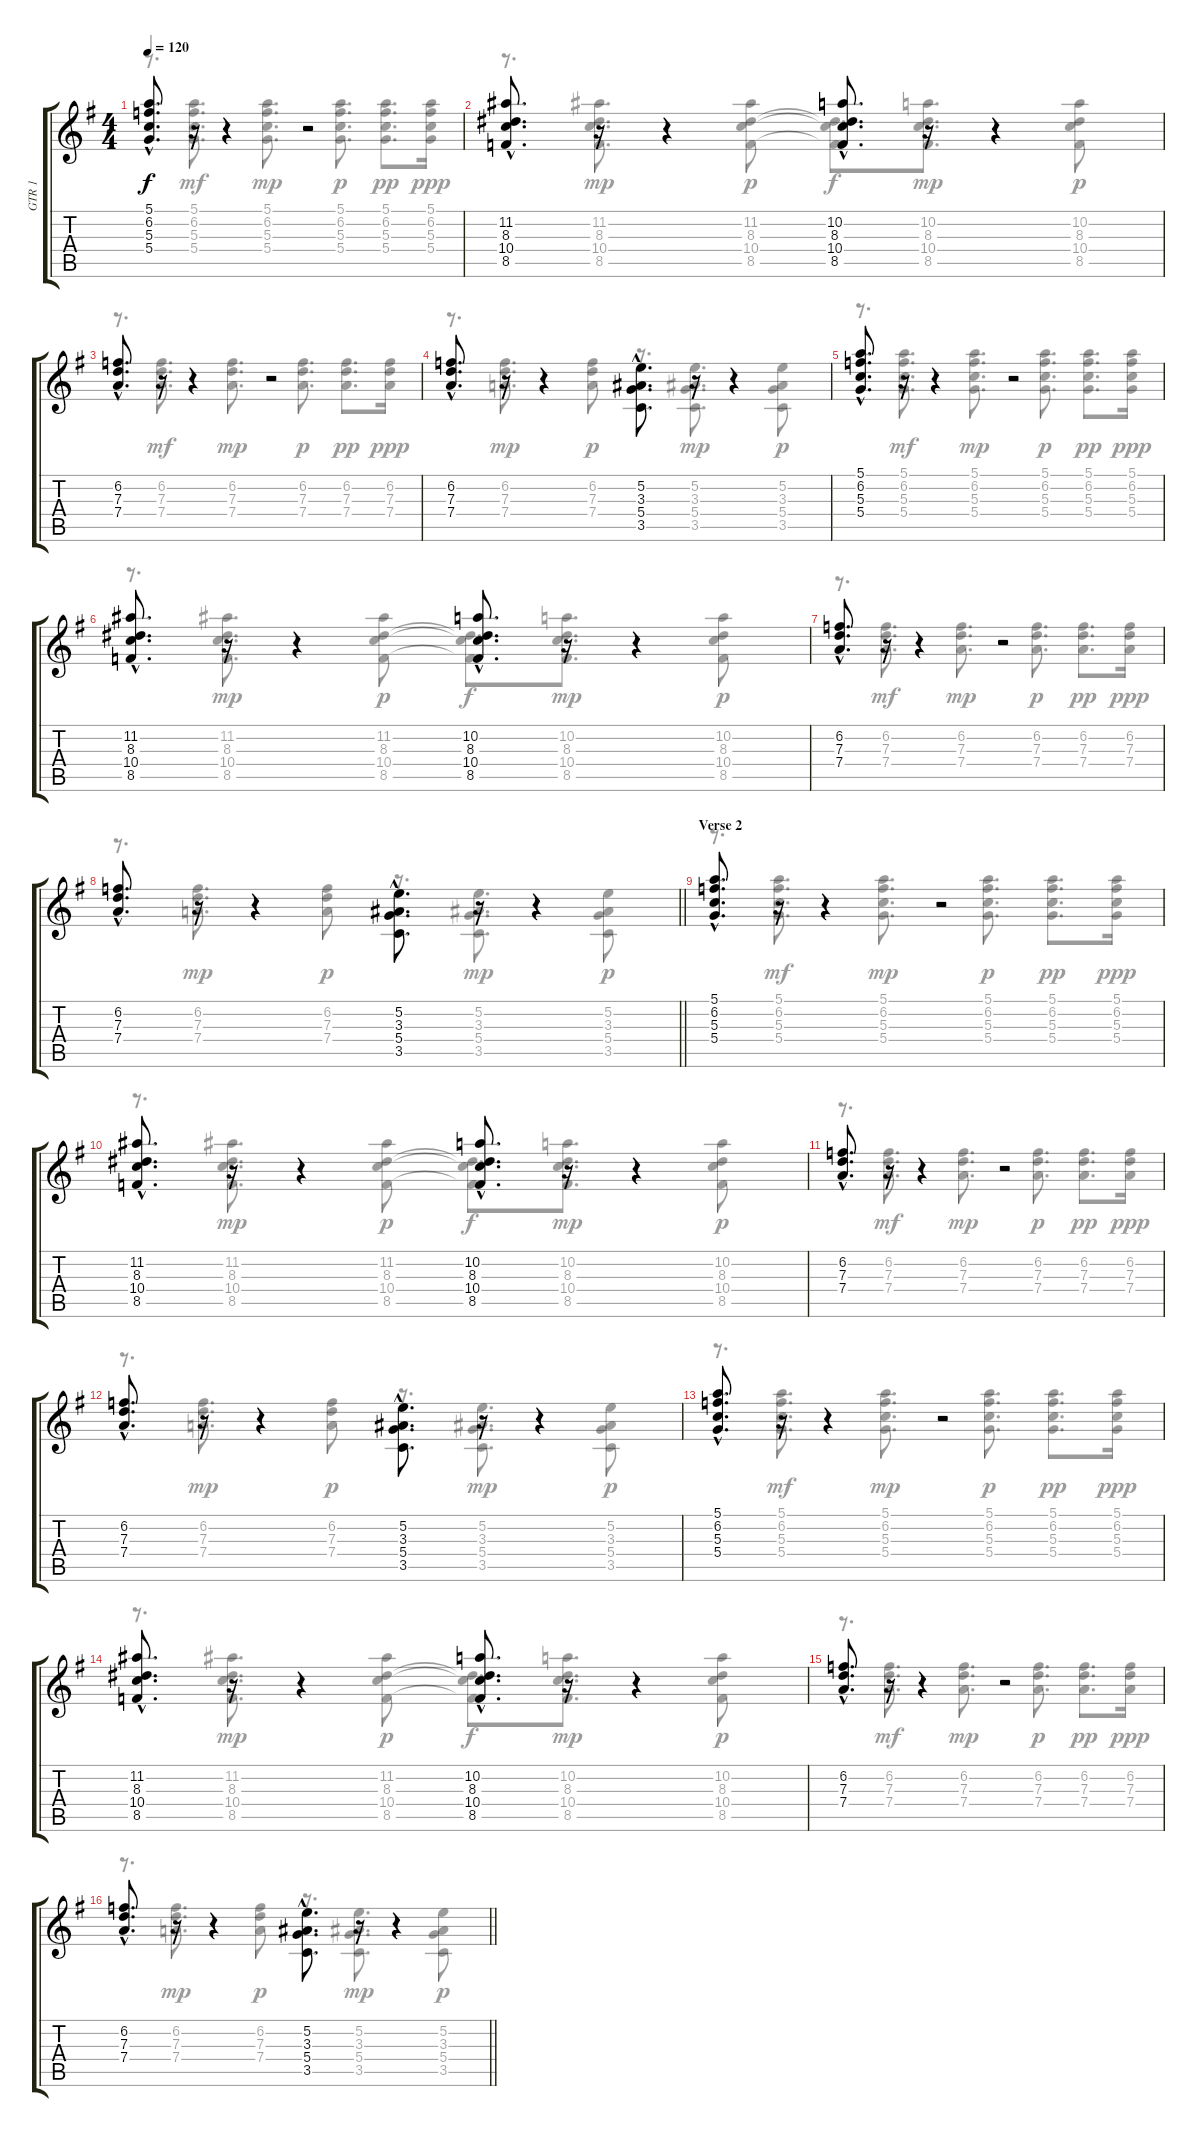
\track ("GTR 1" "GTR 1") {instrument electricguitarclean}
\staff {score tabs}
\tuning (E4 B3 G3 D3 A2 E2) {hide}
\voice
\ts (4 4)
\tempo 120
\clef g2
\ks g
(5.1{hac} 6.2 5.3 5.4).8{d dy f} r.16 r.4 r.2 |
(11.2{hac} 8.3 10.4 8.5).8{d} r.16 r.4 (10.2{hac} 8.3 10.4 8.5).8{d} r.16 r.4 |
(6.2 7.3 7.4{hac}).8{d} r.16 r.4 r.2 |
(6.2{hac} 7.3 7.4).8{d} r.16 r.4 (5.2{hac} 3.3 5.4 3.5).8{d beam Down} r.16 r.4 |
(5.1{hac} 6.2 5.3 5.4).8{d} r.16 r.4 r.2 |
(11.2{hac} 8.3 10.4 8.5).8{d} r.16 r.4 (10.2{hac} 8.3 10.4 8.5).8{d} r.16 r.4 |
(6.2 7.3 7.4{hac}).8{d} r.16 r.4 r.2 |
\barLineRight lightlight
(6.2{hac} 7.3 7.4).8{d} r.16 r.4 (5.2{hac} 3.3 5.4 3.5).8{d beam Down} r.16 r.4 |
\section ("" "Verse 2")
(5.1{hac} 6.2 5.3 5.4).8{d} r.16 r.4 r.2 |
(11.2{hac} 8.3 10.4 8.5).8{d} r.16 r.4 (10.2{hac} 8.3 10.4 8.5).8{d} r.16 r.4 |
(6.2 7.3 7.4{hac}).8{d} r.16 r.4 r.2 |
(6.2{hac} 7.3 7.4).8{d} r.16 r.4 (5.2{hac} 3.3 5.4 3.5).8{d beam Down} r.16 r.4 |
(5.1{hac} 6.2 5.3 5.4).8{d} r.16 r.4 r.2 |
(11.2{hac} 8.3 10.4 8.5).8{d} r.16 r.4 (10.2{hac} 8.3 10.4 8.5).8{d} r.16 r.4 |
(6.2 7.3 7.4{hac}).8{d} r.16 r.4 r.2 |
\barLineRight lightlight
(6.2{hac} 7.3 7.4).8{d} r.16 r.4 (5.2{hac} 3.3 5.4 3.5).8{d beam Down} r.16 r.4
\voice
\clef g2
\ottava regular
\simile none
\ks g
r.8{d dy p} (5.1 6.2 5.3 5.4).8{d dy mf} (5.1 6.2 5.3 5.4).8{d dy mp} (5.1 6.2 5.3 5.4).8{d dy p} (5.1 6.2 5.3 5.4).8{d dy pp} (5.1 6.2 5.3 5.4).16{dy ppp} |
r.8{d} (11.2 8.3 10.4 8.5).8{d dy mp} (11.2 8.3 10.4 8.5).8{dy p} (8.3{t} 10.4{t} 8.5{t}).8{d dy f} (10.2 8.3 10.4 8.5).8{d dy mp} (10.2 8.3 10.4 8.5).8{dy p} |
r.8{d} (6.2 7.3 7.4).8{d dy mf} (6.2 7.3 7.4).8{d dy mp} (6.2 7.3 7.4).8{d dy p} (6.2 7.3 7.4).8{d dy pp} (6.2 7.3 7.4).16{dy ppp} |
r.8{d} (6.2 7.3 7.4).8{d dy mp} (6.2 7.3 7.4).8{dy p} r.8{d beam Down} (5.2 3.3 5.4 3.5).8{d dy mp beam Down} (5.2 3.3 5.4 3.5).8{dy p beam Down} |
r.8{d} (5.1 6.2 5.3 5.4).8{d dy mf} (5.1 6.2 5.3 5.4).8{d dy mp} (5.1 6.2 5.3 5.4).8{d dy p} (5.1 6.2 5.3 5.4).8{d dy pp} (5.1 6.2 5.3 5.4).16{dy ppp} |
r.8{d} (11.2 8.3 10.4 8.5).8{d dy mp} (11.2 8.3 10.4 8.5).8{dy p} (8.3{t} 10.4{t} 8.5{t}).8{d dy f} (10.2 8.3 10.4 8.5).8{d dy mp} (10.2 8.3 10.4 8.5).8{dy p} |
r.8{d} (6.2 7.3 7.4).8{d dy mf} (6.2 7.3 7.4).8{d dy mp} (6.2 7.3 7.4).8{d dy p} (6.2 7.3 7.4).8{d dy pp} (6.2 7.3 7.4).16{dy ppp} |
\barLineRight lightlight
r.8{d} (6.2 7.3 7.4).8{d dy mp} (6.2 7.3 7.4).8{dy p} r.8{d beam Down} (5.2 3.3 5.4 3.5).8{d dy mp beam Down} (5.2 3.3 5.4 3.5).8{dy p beam Down} |
r.8{d} (5.1 6.2 5.3 5.4).8{d dy mf} (5.1 6.2 5.3 5.4).8{d dy mp} (5.1 6.2 5.3 5.4).8{d dy p} (5.1 6.2 5.3 5.4).8{d dy pp} (5.1 6.2 5.3 5.4).16{dy ppp} |
r.8{d} (11.2 8.3 10.4 8.5).8{d dy mp} (11.2 8.3 10.4 8.5).8{dy p} (8.3{t} 10.4{t} 8.5{t}).8{d dy f} (10.2 8.3 10.4 8.5).8{d dy mp} (10.2 8.3 10.4 8.5).8{dy p} |
r.8{d} (6.2 7.3 7.4).8{d dy mf} (6.2 7.3 7.4).8{d dy mp} (6.2 7.3 7.4).8{d dy p} (6.2 7.3 7.4).8{d dy pp} (6.2 7.3 7.4).16{dy ppp} |
r.8{d} (6.2 7.3 7.4).8{d dy mp} (6.2 7.3 7.4).8{dy p} r.8{d beam Down} (5.2 3.3 5.4 3.5).8{d dy mp beam Down} (5.2 3.3 5.4 3.5).8{dy p beam Down} |
r.8{d} (5.1 6.2 5.3 5.4).8{d dy mf} (5.1 6.2 5.3 5.4).8{d dy mp} (5.1 6.2 5.3 5.4).8{d dy p} (5.1 6.2 5.3 5.4).8{d dy pp} (5.1 6.2 5.3 5.4).16{dy ppp} |
r.8{d} (11.2 8.3 10.4 8.5).8{d dy mp} (11.2 8.3 10.4 8.5).8{dy p} (8.3{t} 10.4{t} 8.5{t}).8{d dy f} (10.2 8.3 10.4 8.5).8{d dy mp} (10.2 8.3 10.4 8.5).8{dy p} |
r.8{d} (6.2 7.3 7.4).8{d dy mf} (6.2 7.3 7.4).8{d dy mp} (6.2 7.3 7.4).8{d dy p} (6.2 7.3 7.4).8{d dy pp} (6.2 7.3 7.4).16{dy ppp} |
\barLineRight lightlight
r.8{d} (6.2 7.3 7.4).8{d dy mp} (6.2 7.3 7.4).8{dy p} r.8{d beam Down} (5.2 3.3 5.4 3.5).8{d dy mp beam Down} (5.2 3.3 5.4 3.5).8{dy p beam Down}
